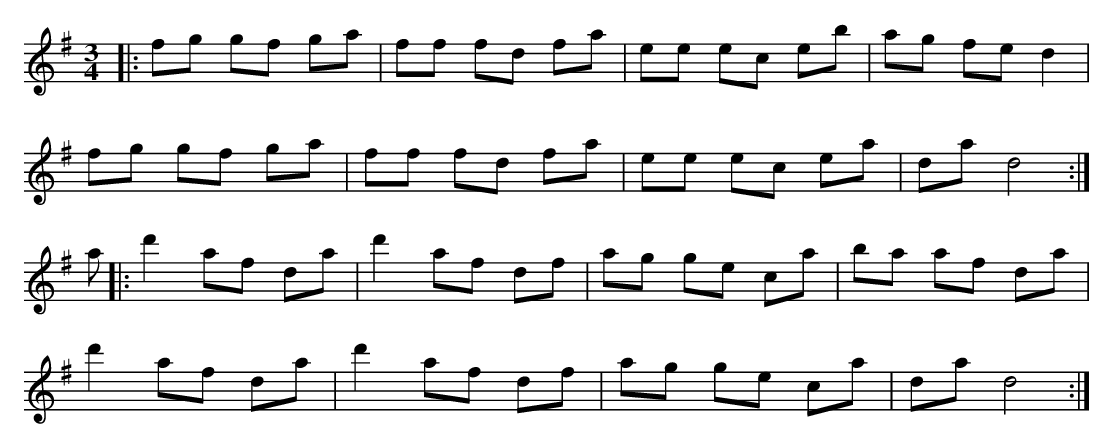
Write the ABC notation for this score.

X:1
M:3/4
K:G
|:fg gf ga|ff fd fa|ee ec eb|ag fe d2|
fg gf ga|ff fd fa|ee ec ea|da d4:|
a|:d'2 af da|d'2 af df|ag ge ca|ba af da|
d'2 af da|d'2 af df|ag ge ca|da d4:|
